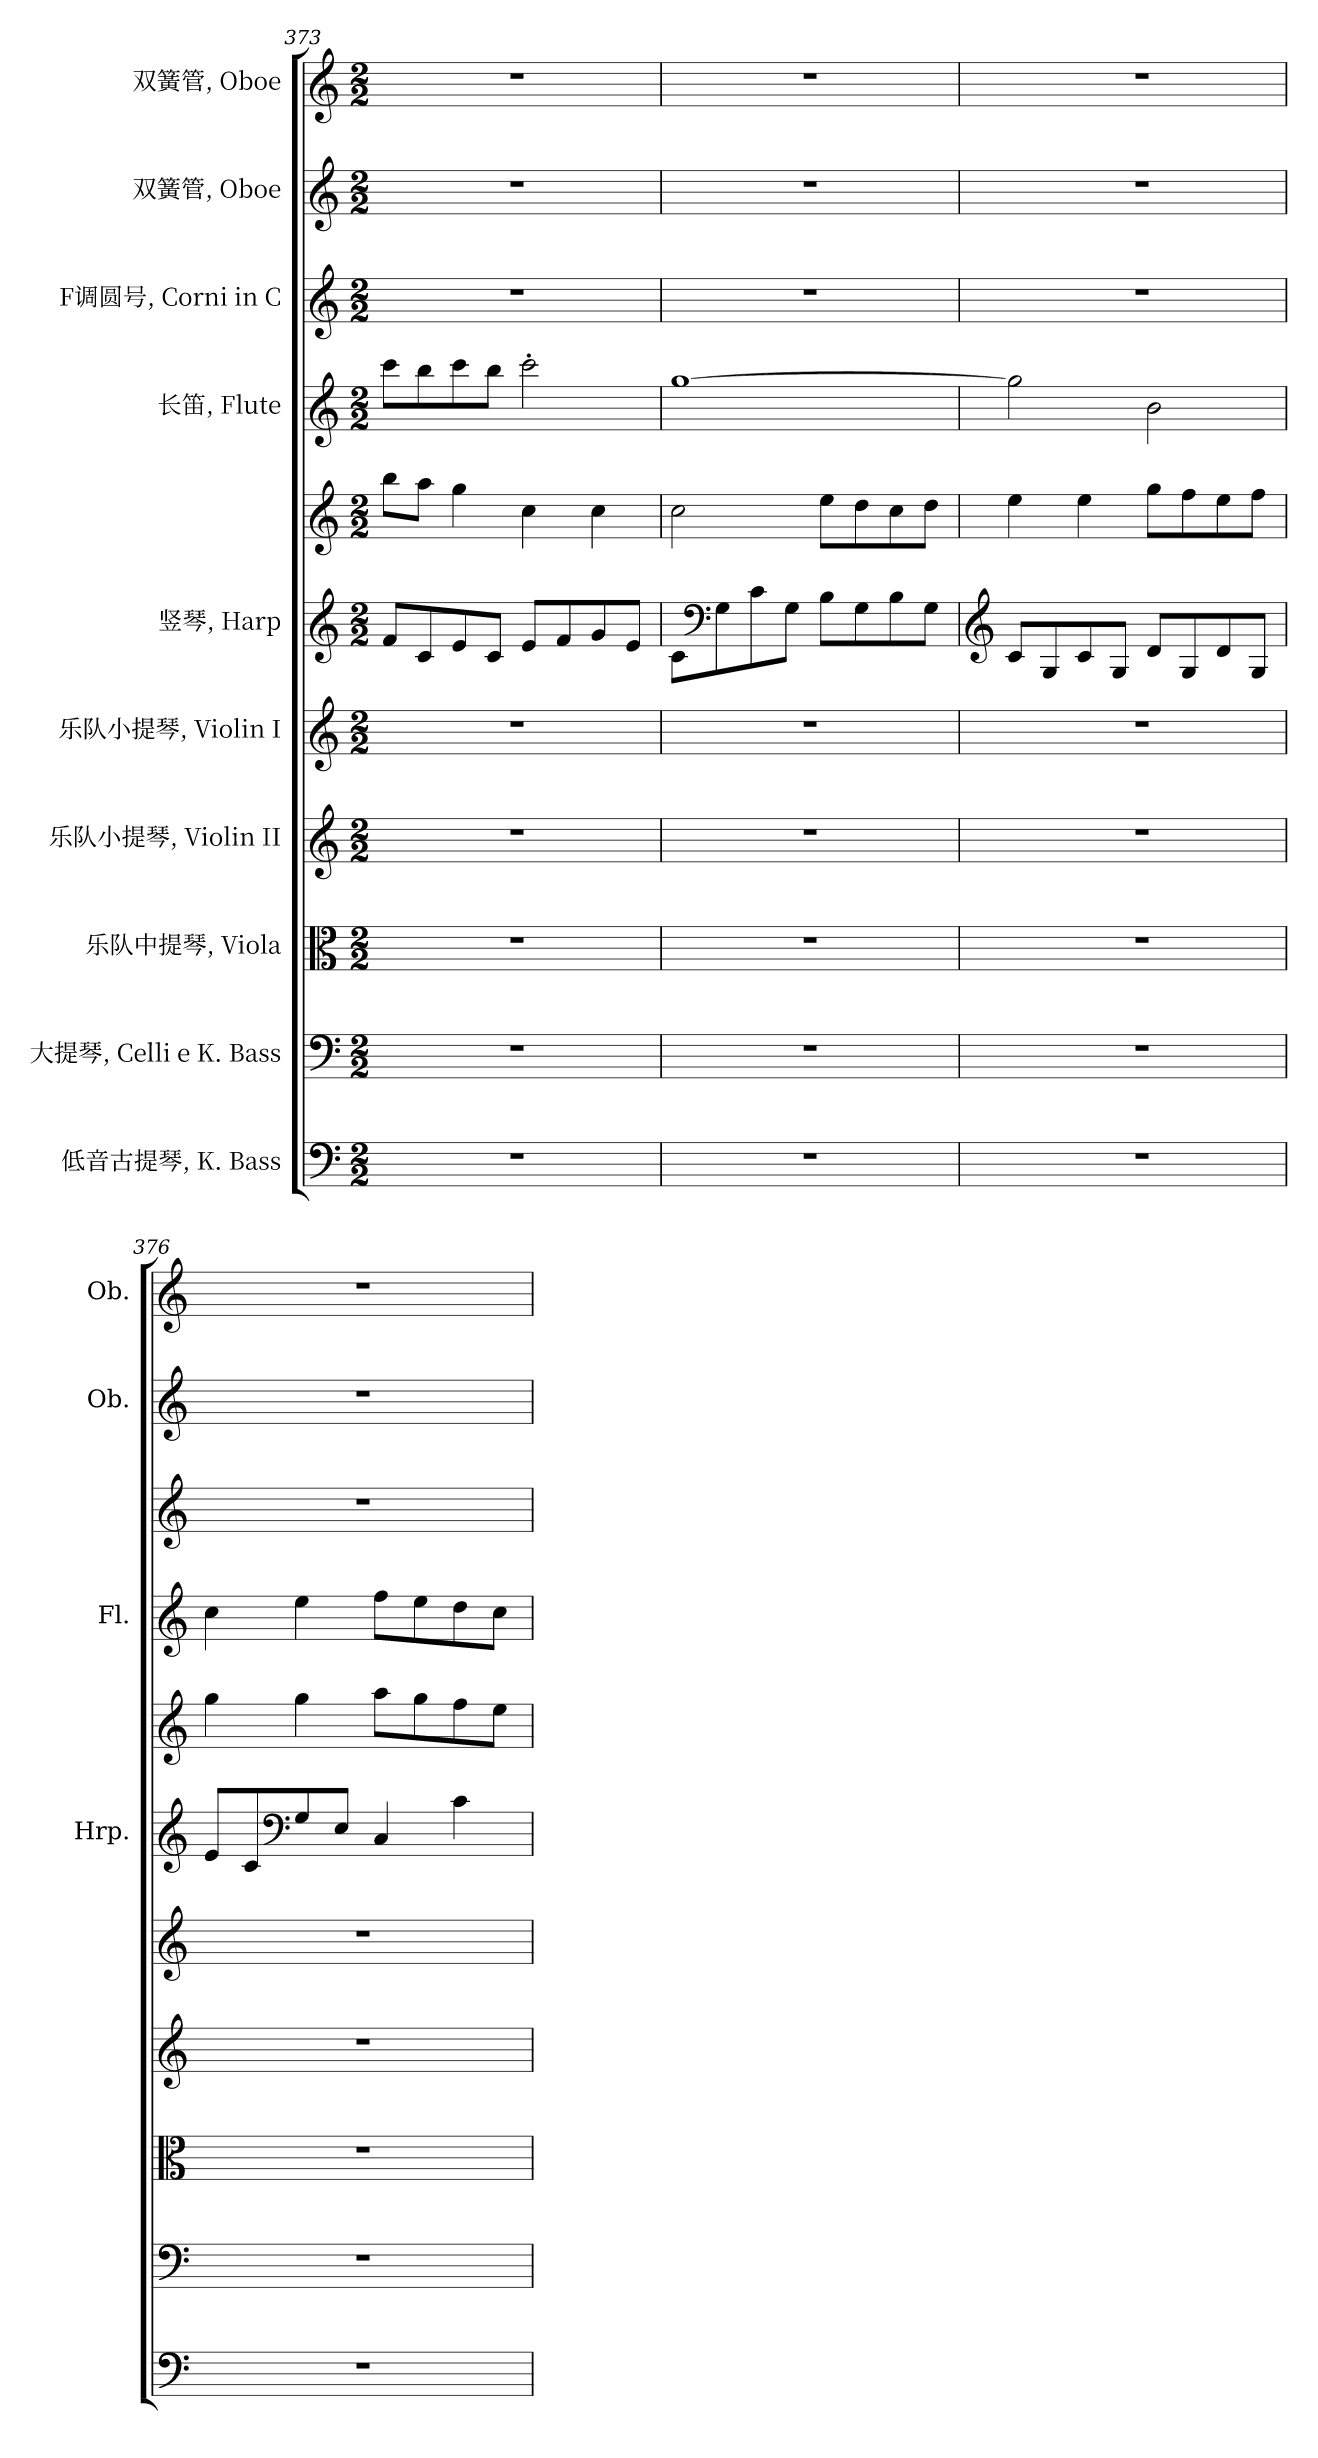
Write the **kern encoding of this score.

**kern	**kern	**kern	**kern	**kern	**kern	**kern	**kern	**kern	**kern	**kern
*part10	*part9	*part8	*part7	*part6	*part5	*part5	*part4	*part3	*part2	*part1
*staff11	*staff10	*staff9	*staff8	*staff7	*staff6	*staff5	*staff4	*staff3	*staff2	*staff1
*I"低音古提琴, K. Bass	*I"大提琴, Celli e K. Bass	*I"乐队中提琴, Viola	*I"乐队小提琴, Violin II	*I"乐队小提琴, Violin I	*I"竖琴, Harp	*	*I"长笛, Flute	*I"F调圆号, Corni in C	*I"双簧管, Oboe	*I"双簧管, Oboe
*	*	*	*	*	*I'Hrp.	*	*I'Fl.	*	*I'Ob.	*I'Ob.
*clefF4	*clefF4	*clefC3	*clefG2	*clefG2	*clefG2	*clefG2	*clefG2	*clefG2	*clefG2	*clefG2
*	*	*	*	*	*	*	*	*ITrd4c7	*	*
*k[]	*k[]	*k[]	*k[]	*k[]	*k[]	*k[]	*k[]	*k[b-]	*k[]	*k[]
*M2/2	*M2/2	*M2/2	*M2/2	*M2/2	*M2/2	*M2/2	*M2/2	*M2/2	*M2/2	*M2/2
=373	=373	=373	=373	=373	=373	=373	=373	=373	=373	=373
1r	1r	1r	1r	1r	8f/L	8bb\L	8ccc\L	1r	1r	1r
.	.	.	.	.	8c/	8aa\J	8bb\	.	.	.
.	.	.	.	.	8e/	4gg\	8ccc\	.	.	.
.	.	.	.	.	8c/J	.	8bb\J	.	.	.
.	.	.	.	.	8e/L	4cc\	2ccc'\	.	.	.
.	.	.	.	.	8f/	.	.	.	.	.
.	.	.	.	.	8g/	4cc\	.	.	.	.
.	.	.	.	.	8e/J	.	.	.	.	.
=374	=374	=374	=374	=374	=374	=374	=374	=374	=374	=374
1r	1r	1r	1r	1r	8c\L	2cc\	[1gg	1r	1r	1r
*	*	*	*	*	*clefF4	*	*	*	*	*
.	.	.	.	.	8G\	.	.	.	.	.
.	.	.	.	.	8c\	.	.	.	.	.
.	.	.	.	.	8G\J	.	.	.	.	.
.	.	.	.	.	8B\L	8ee\L	.	.	.	.
.	.	.	.	.	8G\	8dd\	.	.	.	.
.	.	.	.	.	8B\	8cc\	.	.	.	.
.	.	.	.	.	8G\J	8dd\J	.	.	.	.
!!LO:PB:g=z
=375	=375	=375	=375	=375	=375	=375	=375	=375	=375	=375
*	*	*	*	*	*clefG2	*	*	*	*	*
1r	1r	1r	1r	1r	8c/L	4ee\	2gg\]	1r	1r	1r
.	.	.	.	.	8G/	.	.	.	.	.
.	.	.	.	.	8c/	4ee\	.	.	.	.
.	.	.	.	.	8G/J	.	.	.	.	.
.	.	.	.	.	8d/L	8gg\L	2b\	.	.	.
.	.	.	.	.	8G/	8ff\	.	.	.	.
.	.	.	.	.	8d/	8ee\	.	.	.	.
.	.	.	.	.	8G/J	8ff\J	.	.	.	.
=376	=376	=376	=376	=376	=376	=376	=376	=376	=376	=376
1r	1r	1r	1r	1r	8e/L	4gg\	4cc\	1r	1r	1r
.	.	.	.	.	8c/	.	.	.	.	.
*	*	*	*	*	*clefF4	*	*	*	*	*
.	.	.	.	.	8G/	4gg\	4ee\	.	.	.
.	.	.	.	.	8E/J	.	.	.	.	.
.	.	.	.	.	4C/	8aa\L	8ff\L	.	.	.
.	.	.	.	.	.	8gg\	8ee\	.	.	.
.	.	.	.	.	4c\	8ff\	8dd\	.	.	.
.	.	.	.	.	.	8ee\J	8cc\J	.	.	.
=	=	=	=	=	=	=	=	=	=	=
*-	*-	*-	*-	*-	*-	*-	*-	*-	*-	*-
